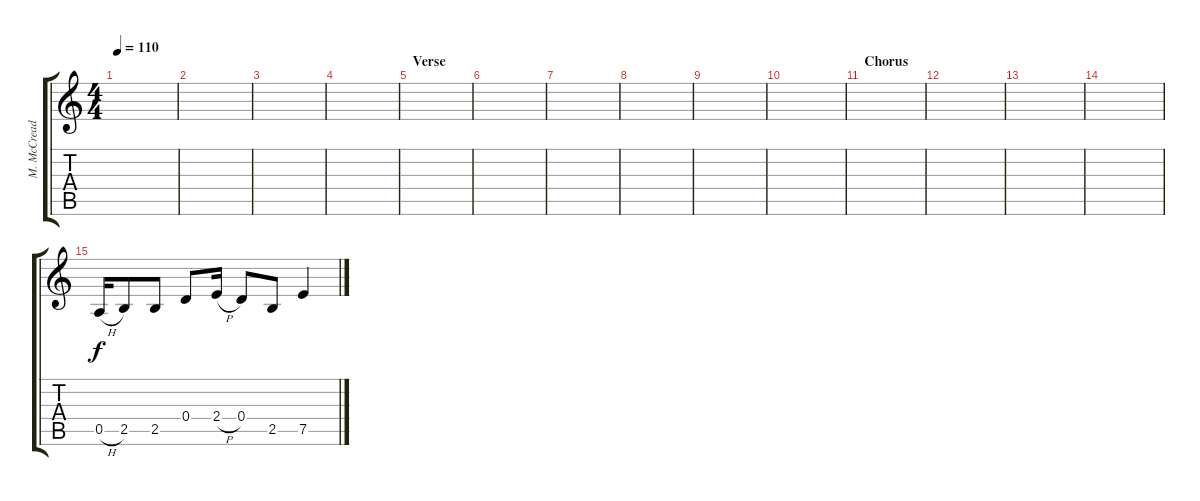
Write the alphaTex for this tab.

\track ("M. McCready (Solos)" "M. McCread") {instrument electricguitarclean}
\staff {score tabs}
\tuning (E4 B3 G3 D3 A2 E2) {hide}
\ts (4 4)
\tempo 110
\clef g2
\ks c
|
|
|
|
\section ("" "Verse")
|
|
|
|
|
|
\section ("" "Chorus")
|
|
|
|
0.5{h}.16 2.5.8 2.5.8 0.4.8 2.4{h}.16 0.4.8 2.5.8 7.5.4
